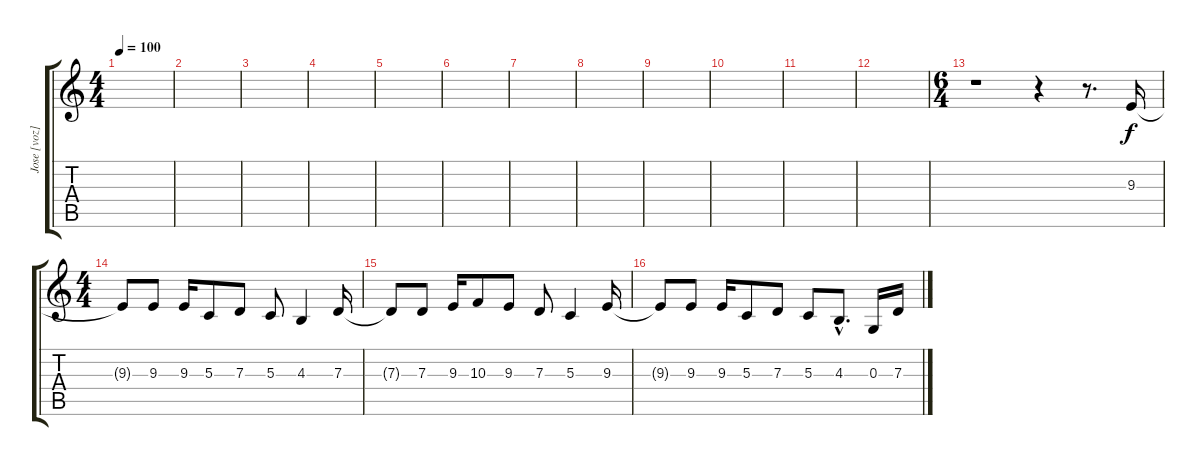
\track ("Jose [voz]" "Jose [voz]") {instrument pad7halo}
\staff {score tabs}
\tuning (E4 B3 G3 D3 A2 E2) {hide}
\ts (4 4)
\tempo 100
\clef g2
\ks c
|
|
|
|
|
|
|
|
|
|
|
|
\ts (6 4)
r.1 r.4 r.8{d} 9.3.16 |
\ts (4 4)
9.3{t}.8 9.3.8 9.3.16 5.3.8 7.3.8 5.3.8 4.3.4 7.3.16 |
7.3{t}.8 7.3.8 9.3.16 10.3.8 9.3.8 7.3.8 5.3.4 9.3.16 |
9.3{t}.8 9.3.8 9.3.16 5.3.8 7.3.8 5.3.8 4.3{hac}.8{d} 0.3.16 7.3.16
